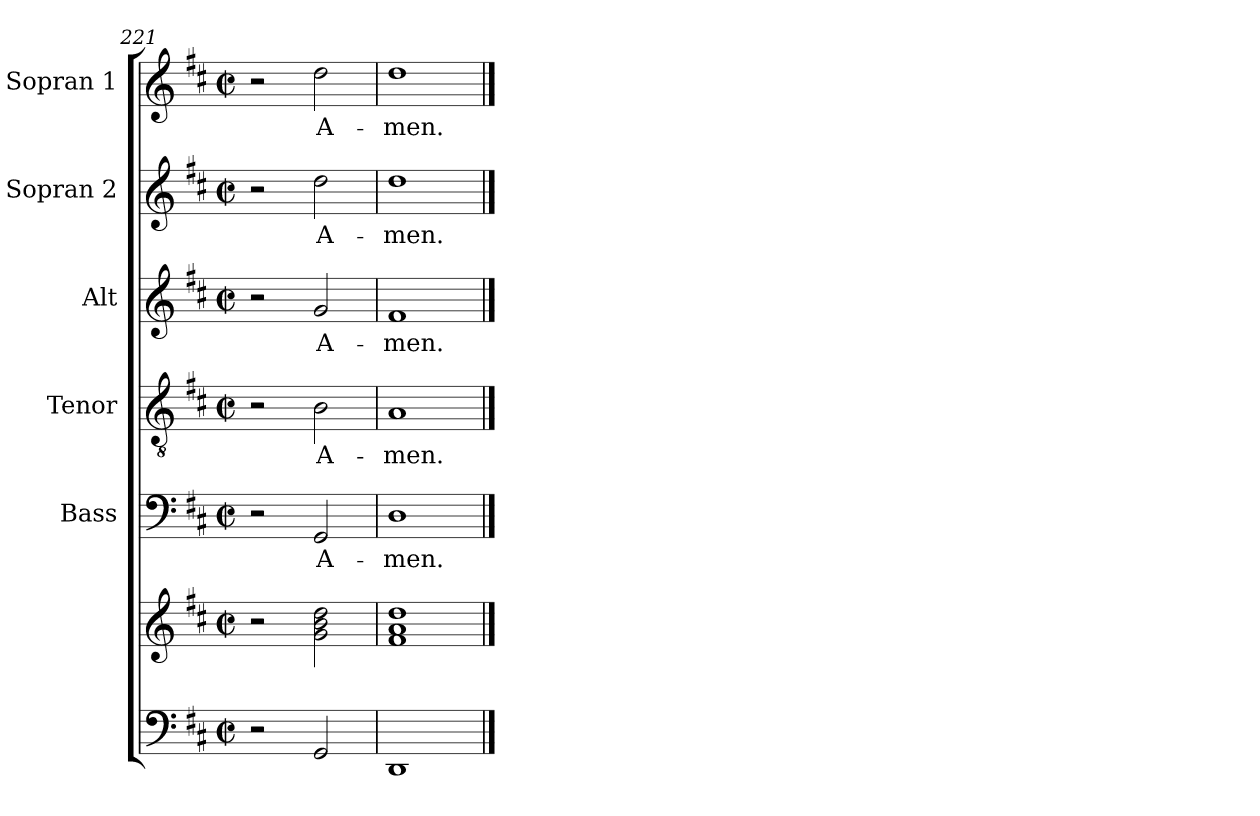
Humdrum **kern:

**kern	**kern	**kern	**text	**kern	**text	**kern	**text	**kern	**text	**kern	**text
*part6	*part6	*part5	*part5	*part4	*part4	*part3	*part3	*part2	*part2	*part1	*part1
*staff7	*staff6	*staff5	*staff5	*staff4	*staff4	*staff3	*staff3	*staff2	*staff2	*staff1	*staff1
*	*	*I"Bass	*	*I"Tenor	*	*I"Alt	*	*I"Sopran 2	*	*I"Sopran 1	*
*	*	*I'B.	*	*I'T.	*	*I'A.	*	*I'S. 2	*	*I'S. 1	*
*clefF4	*clefG2	*clefF4	*	*clefGv2	*	*clefG2	*	*clefG2	*	*clefG2	*
*k[f#c#]	*k[f#c#]	*k[f#c#]	*	*k[f#c#]	*	*k[f#c#]	*	*k[f#c#]	*	*k[f#c#]	*
*D:	*D:	*D:	*	*D:	*	*D:	*	*D:	*	*D:	*
*M2/2	*M2/2	*M2/2	*	*M2/2	*	*M2/2	*	*M2/2	*	*M2/2	*
*met(c|)	*met(c|)	*met(c|)	*	*met(c|)	*	*met(c|)	*	*met(c|)	*	*met(c|)	*
=221	=221	=221	=221	=221	=221	=221	=221	=221	=221	=221	=221
2r	2r	2r	.	2r	.	2r	.	2r	.	2r	.
!	!	!	!LO:LY:b	!	!LO:LY:b	!	!LO:LY:b	!	!LO:LY:b	!	!LO:LY:b
2GG/	2g\ 2b\ 2dd\	2GG/	A-	2B\	A-	2g/	A-	2dd\	A-	2dd\	A-
=222	=222	=222	=222	=222	=222	=222	=222	=222	=222	=222	=222
!	!	!	!LO:LY:b	!	!LO:LY:b	!	!LO:LY:b	!	!LO:LY:b	!	!LO:LY:b
1DD	1f# 1a 1dd	1D	-men.	1A	-men.	1f#	-men.	1dd	-men.	1dd	-men.
==	==	==	==	==	==	==	==	==	==	==	==
*-	*-	*-	*-	*-	*-	*-	*-	*-	*-	*-	*-
